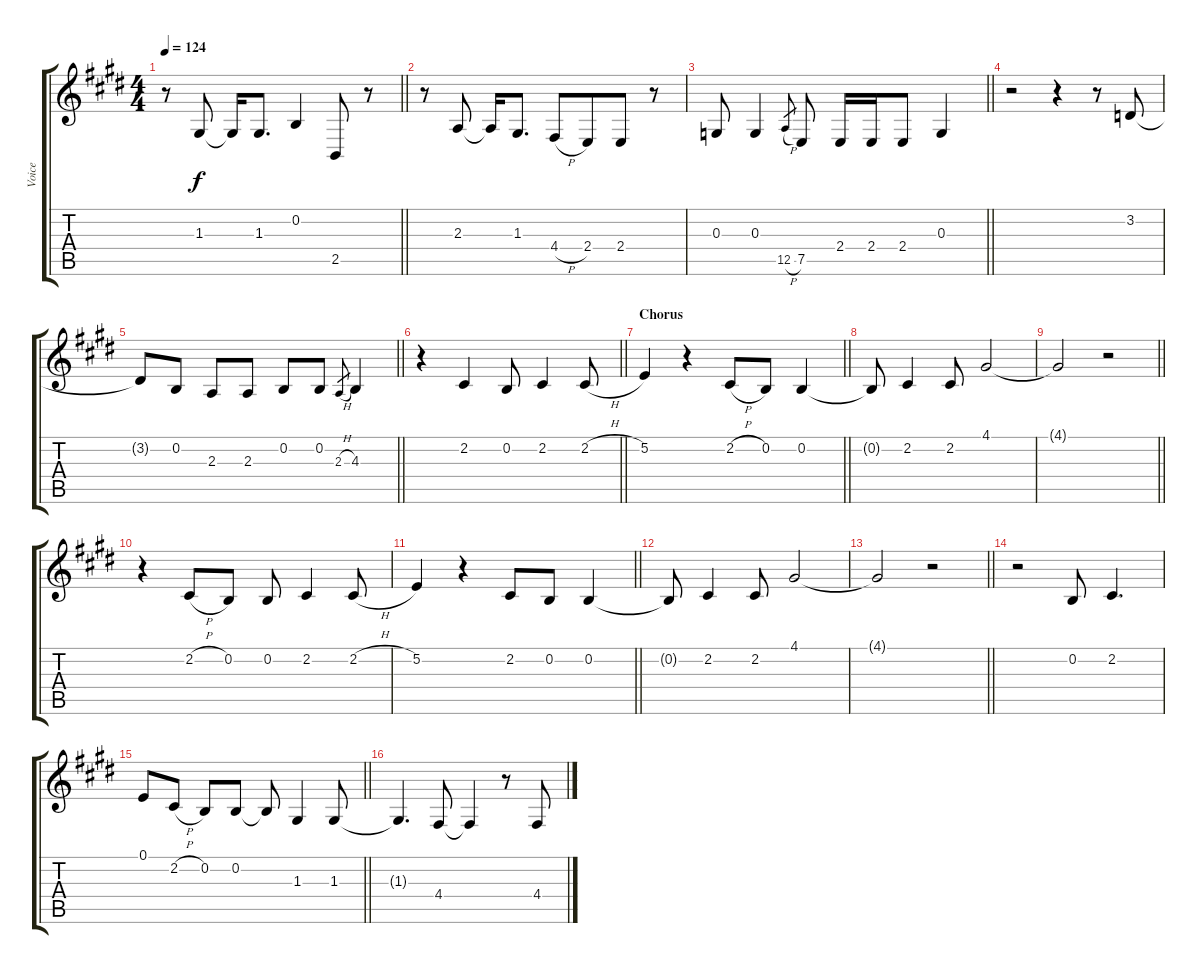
\track ("Voice" "Voice") {instrument tenorsax}
\staff {score tabs}
\tuning (E4 B3 G3 D3 A2 E2) {hide}
\ts (4 4)
\tempo 124
\clef g2
\barLineRight lightlight
\ks e
r.8{dy f} 1.3.8 1.3{t}.16 1.3.8{d} 0.2.4 2.5.8 r.8 |
r.8 2.3.8 2.3{t}.16 1.3.8{d} 4.4{h}.8 2.4.8{beam merge} 2.4.8 r.8 |
\barLineRight lightlight
0.3.8 0.3.4 12.5{h}.8{gr} 7.5.8 2.4.16 2.4.16 2.4.8 0.3.4 |
r.2 r.4 r.8 3.2.8 |
\barLineRight lightlight
3.2{t}.8 0.2.8 2.3.8 2.3.8 0.2.8 0.2.8 2.3{h}.8{gr} 4.3.4 |
\barLineRight lightlight
r.4 2.2.4 0.2.8 2.2.4 2.2{h}.8 |
\section ("" "Chorus")
\barLineRight lightlight
5.2.4 r.4 2.2{h}.8 0.2.8 0.2.4 |
0.2{t}.8 2.2.4 2.2.8 4.1.2 |
\barLineRight lightlight
4.1{t}.2 r.2 |
r.4 2.2{h}.8 0.2.8 0.2.8 2.2.4 2.2{h}.8 |
\barLineRight lightlight
5.2.4 r.4 2.2.8 0.2.8 0.2.4 |
0.2{t}.8 2.2.4 2.2.8 4.1.2 |
\barLineRight lightlight
4.1{t}.2 r.2 |
r.2 0.2.8 2.2.4{d} |
\barLineRight lightlight
0.1.8 2.2{h}.8 0.2.8 0.2.8 0.2{t}.8 1.3.4 1.3.8 |
1.3{t}.4{d} 4.4.8 4.4{t}.4 r.8 4.4.8
